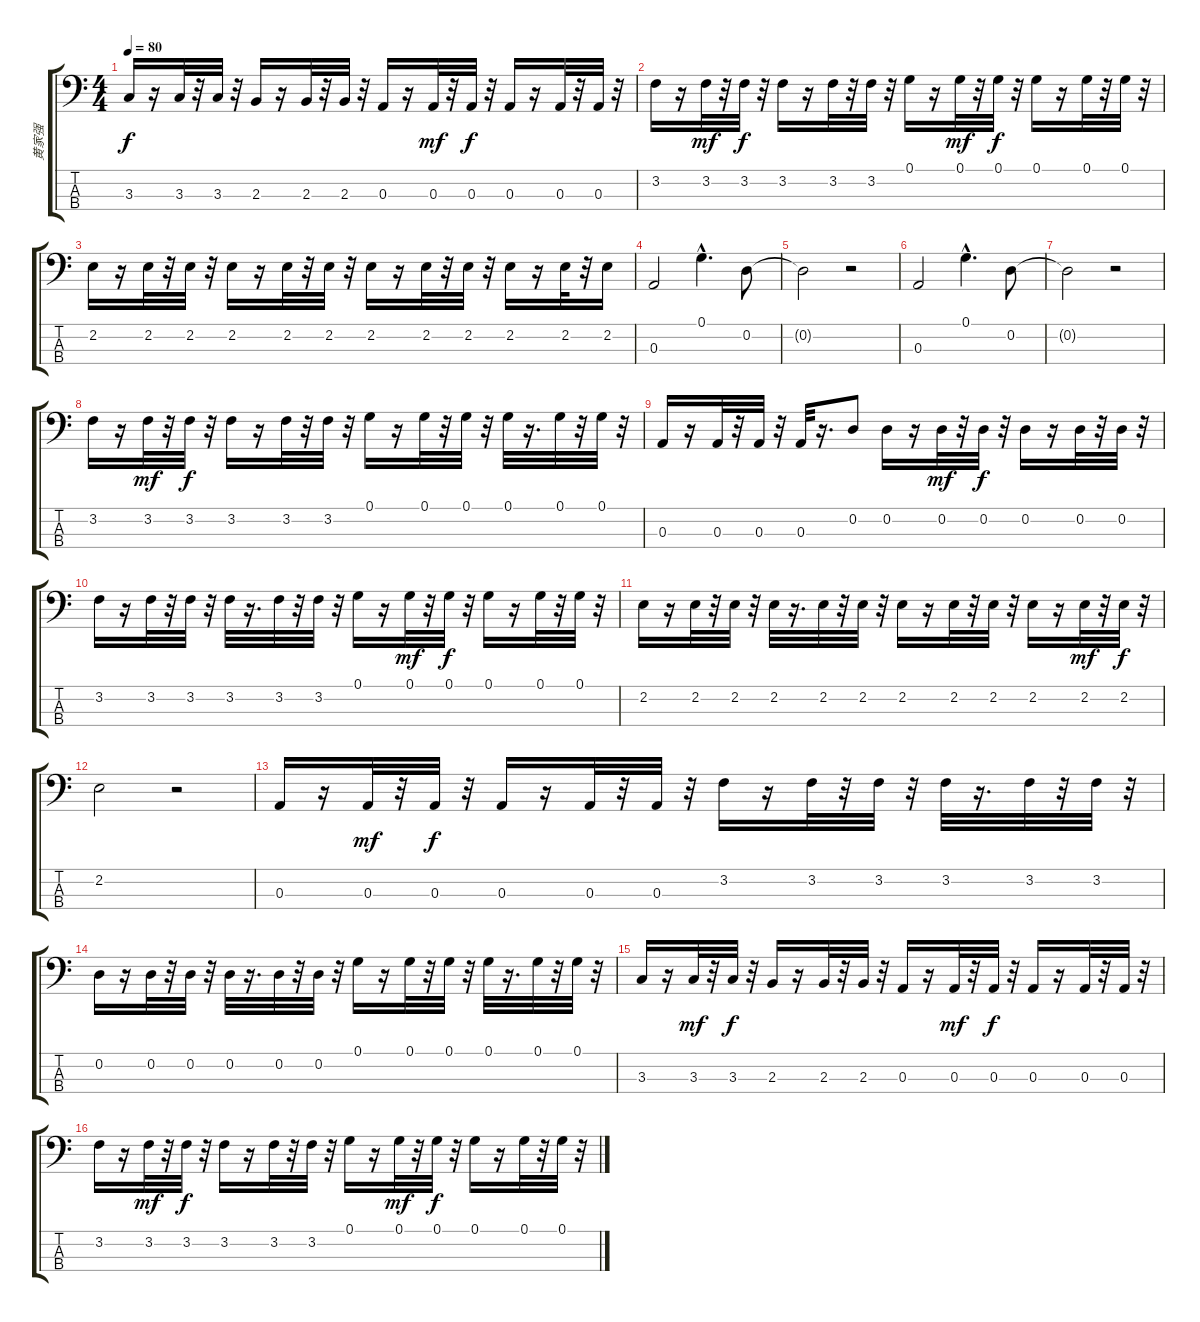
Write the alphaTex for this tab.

\track ("黄家强" "黄家强") {instrument electricbassfinger}
\staff {score tabs}
\tuning (G2 D2 A1 E1) {hide}
\ts (4 4)
\tempo 80
\clef f4
\ks c
3.3.16{dy f} r.16 3.3.32 r.32 3.3.32 r.32 2.3.16 r.16 2.3.32 r.32 2.3.32 r.32 0.3.16 r.16 0.3.32{dy mf} r.32 0.3.32{dy f} r.32 0.3.16 r.16 0.3.32 r.32 0.3.32 r.32 |
3.2.16 r.16 3.2.32{dy mf} r.32 3.2.32{dy f} r.32 3.2.16 r.16 3.2.32 r.32 3.2.32 r.32 0.1.16 r.16 0.1.32{dy mf} r.32 0.1.32{dy f} r.32 0.1.16 r.16 0.1.32 r.32 0.1.32 r.32 |
2.2.16 r.16 2.2.32 r.32 2.2.32 r.32 2.2.16 r.16 2.2.32 r.32 2.2.32 r.32 2.2.16 r.16 2.2.32 r.32 2.2.32 r.32 2.2.16 r.16 2.2.32 r.32 2.2.16 |
0.3.2 0.1{hac}.4{d} 0.2.8 |
0.2{t}.2 r.2 |
0.3.2 0.1{hac}.4{d} 0.2.8 |
0.2{t}.2 r.2 |
3.2.16 r.16 3.2.32{dy mf} r.32 3.2.32{dy f} r.32 3.2.16 r.16 3.2.32 r.32 3.2.32 r.32 0.1.16 r.16 0.1.32 r.32 0.1.32 r.32 0.1.32 r.16{d} 0.1.32 r.32 0.1.32 r.32 |
0.3.16 r.16 0.3.32 r.32 0.3.32 r.32 0.3.32 r.16{d} 0.2.8 0.2.16 r.16 0.2.32{dy mf} r.32 0.2.32{dy f} r.32 0.2.16 r.16 0.2.32 r.32 0.2.32 r.32 |
3.2.16 r.16 3.2.32 r.32 3.2.32 r.32 3.2.32 r.16{d} 3.2.32 r.32 3.2.32 r.32 0.1.16 r.16 0.1.32{dy mf} r.32 0.1.32{dy f} r.32 0.1.16 r.16 0.1.32 r.32 0.1.32 r.32 |
2.2.16 r.16 2.2.32 r.32 2.2.32 r.32 2.2.32 r.16{d} 2.2.32 r.32 2.2.32 r.32 2.2.16 r.16 2.2.32 r.32 2.2.32 r.32 2.2.16 r.16 2.2.32{dy mf} r.32 2.2.32{dy f} r.32 |
2.2.2 r.2 |
0.3.16 r.16 0.3.32{dy mf} r.32 0.3.32{dy f} r.32 0.3.16 r.16 0.3.32 r.32 0.3.32 r.32 3.2.16 r.16 3.2.32 r.32 3.2.32 r.32 3.2.32 r.16{d} 3.2.32 r.32 3.2.32 r.32 |
0.2.16 r.16 0.2.32 r.32 0.2.32 r.32 0.2.32 r.16{d} 0.2.32 r.32 0.2.32 r.32 0.1.16 r.16 0.1.32 r.32 0.1.32 r.32 0.1.32 r.16{d} 0.1.32 r.32 0.1.32 r.32 |
3.3.16 r.16 3.3.32{dy mf} r.32 3.3.32{dy f} r.32 2.3.16 r.16 2.3.32 r.32 2.3.32 r.32 0.3.16 r.16 0.3.32{dy mf} r.32 0.3.32{dy f} r.32 0.3.16 r.16 0.3.32 r.32 0.3.32 r.32 |
3.2.16 r.16 3.2.32{dy mf} r.32 3.2.32{dy f} r.32 3.2.16 r.16 3.2.32 r.32 3.2.32 r.32 0.1.16 r.16 0.1.32{dy mf} r.32 0.1.32{dy f} r.32 0.1.16 r.16 0.1.32 r.32 0.1.32 r.32
